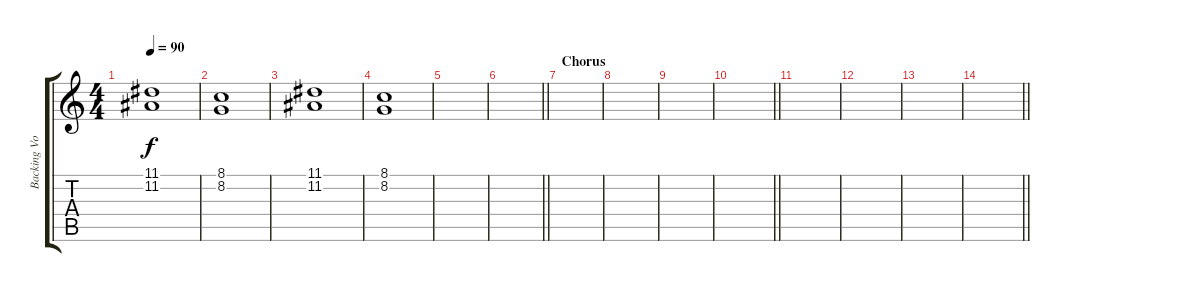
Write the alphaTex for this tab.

\track ("Backing Vocals" "Backing Vo") {instrument voiceoohs}
\staff {score tabs}
\tuning (E4 B3 G3 D3 A2 E2) {hide}
\ts (4 4)
\tempo 90
\clef g2
\ks c
(11.1 11.2).1{dy f} |
(8.1 8.2).1 |
(11.1 11.2).1 |
(8.1 8.2).1 |
|
\barLineRight lightlight
|
\section ("" "Chorus")
|
|
|
\barLineRight lightlight
|
|
|
|
\barLineRight lightlight
